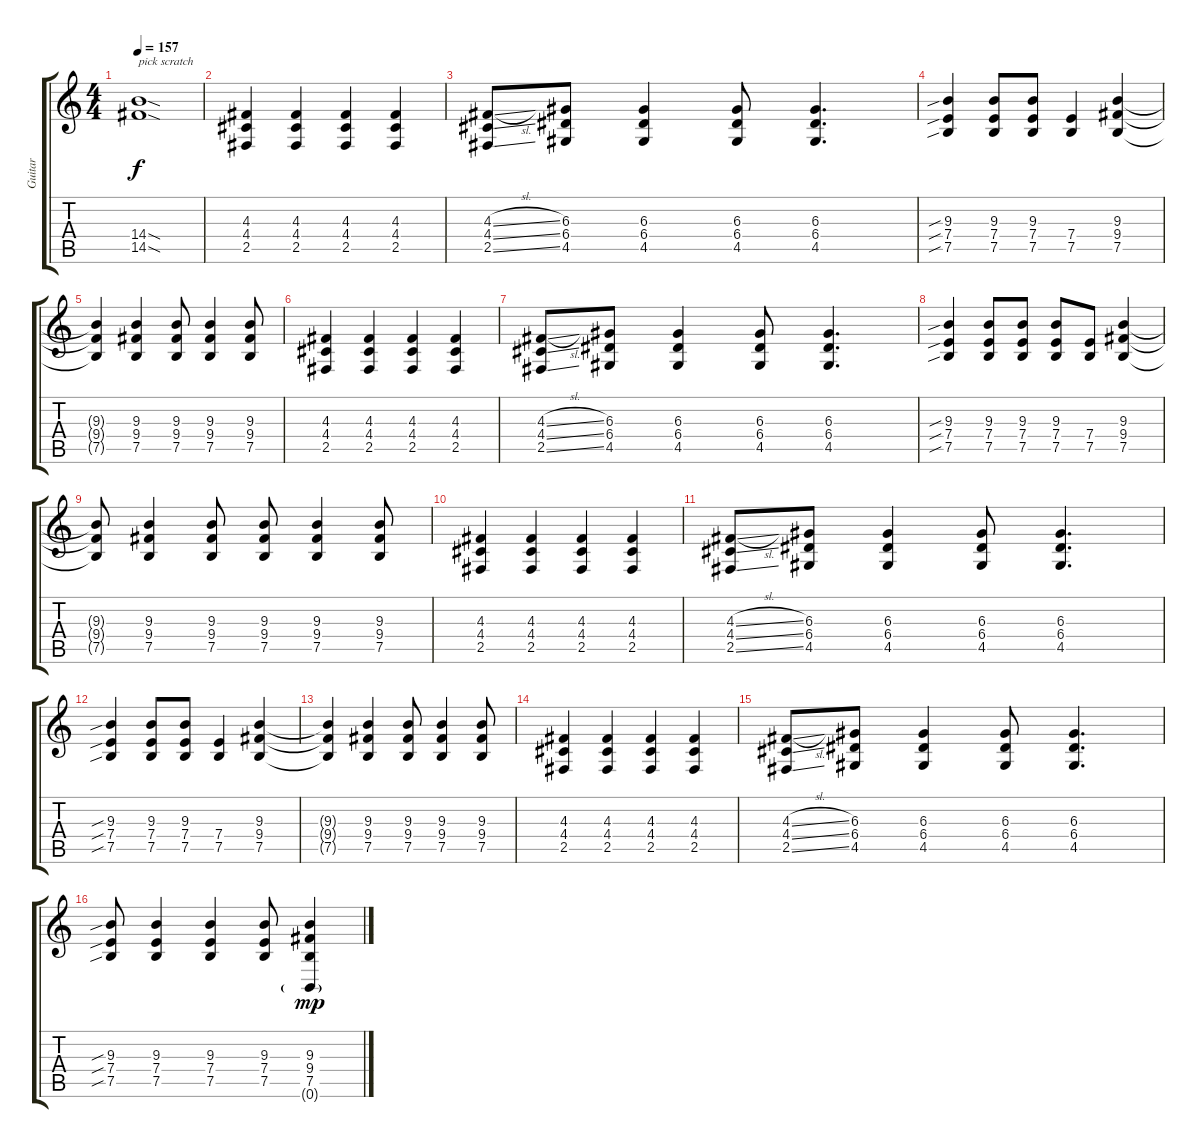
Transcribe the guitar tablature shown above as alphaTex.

\track ("Guitar" "Guitar") {instrument distortionguitar}
\staff {score tabs}
\tuning (B3 Gb3 D3 A2 E2 B1) {hide}
\ts (4 4)
\tempo 157
\clef g2
\ks c
(14.4{sod} 14.5{sod}).1{txt "pick scratch" dy f} |
(4.3 4.4 2.5).4 (4.3 4.4 2.5).4 (4.3 4.4 2.5).4 (4.3 4.4 2.5).4 |
(4.3{sl} 4.4{ss} 2.5{ss}).8 (6.3 6.4 4.5).8 (6.3 6.4 4.5).4 (6.3 6.4 4.5).8 (6.3 6.4 4.5).4{d} |
(9.3{sib} 7.4{sib} 7.5{sib}).4 (9.3 7.4 7.5).8 (9.3 7.4 7.5).8 (7.4 7.5).4 (9.3 9.4 7.5).4 |
(9.3{t} 9.4{t} 7.5{t}).4 (9.3 9.4 7.5).4 (9.3 9.4 7.5).8 (9.3 9.4 7.5).4 (9.3 9.4 7.5).8 |
(4.3 4.4 2.5).4 (4.3 4.4 2.5).4 (4.3 4.4 2.5).4 (4.3 4.4 2.5).4 |
(4.3{sl} 4.4{ss} 2.5{ss}).8 (6.3 6.4 4.5).8 (6.3 6.4 4.5).4 (6.3 6.4 4.5).8 (6.3 6.4 4.5).4{d} |
(9.3{sib} 7.4{sib} 7.5{sib}).4 (9.3 7.4 7.5).8 (9.3 7.4 7.5).8 (9.3 7.4 7.5).8 (7.4 7.5).8 (9.3 9.4 7.5).4 |
(9.3{t} 9.4{t} 7.5{t}).8 (9.3 9.4 7.5).4 (9.3 9.4 7.5).8 (9.3 9.4 7.5).8 (9.3 9.4 7.5).4 (9.3 9.4 7.5).8 |
(4.3 4.4 2.5).4 (4.3 4.4 2.5).4 (4.3 4.4 2.5).4 (4.3 4.4 2.5).4 |
(4.3{sl} 4.4{ss} 2.5{ss}).8 (6.3 6.4 4.5).8 (6.3 6.4 4.5).4 (6.3 6.4 4.5).8 (6.3 6.4 4.5).4{d} |
(9.3{sib} 7.4{sib} 7.5{sib}).4 (9.3 7.4 7.5).8 (9.3 7.4 7.5).8 (7.4 7.5).4 (9.3 9.4 7.5).4 |
(9.3{t} 9.4{t} 7.5{t}).4 (9.3 9.4 7.5).4 (9.3 9.4 7.5).8 (9.3 9.4 7.5).4 (9.3 9.4 7.5).8 |
(4.3 4.4 2.5).4 (4.3 4.4 2.5).4 (4.3 4.4 2.5).4 (4.3 4.4 2.5).4 |
(4.3{sl} 4.4{ss} 2.5{ss}).8 (6.3 6.4 4.5).8 (6.3 6.4 4.5).4 (6.3 6.4 4.5).8 (6.3 6.4 4.5).4{d} |
(9.3{sib} 7.4{sib} 7.5{sib}).8 (9.3 7.4 7.5).4 (9.3 7.4 7.5).4 (9.3 7.4 7.5).8 (9.3 9.4 7.5 0.6{g}).4{dy mp}
